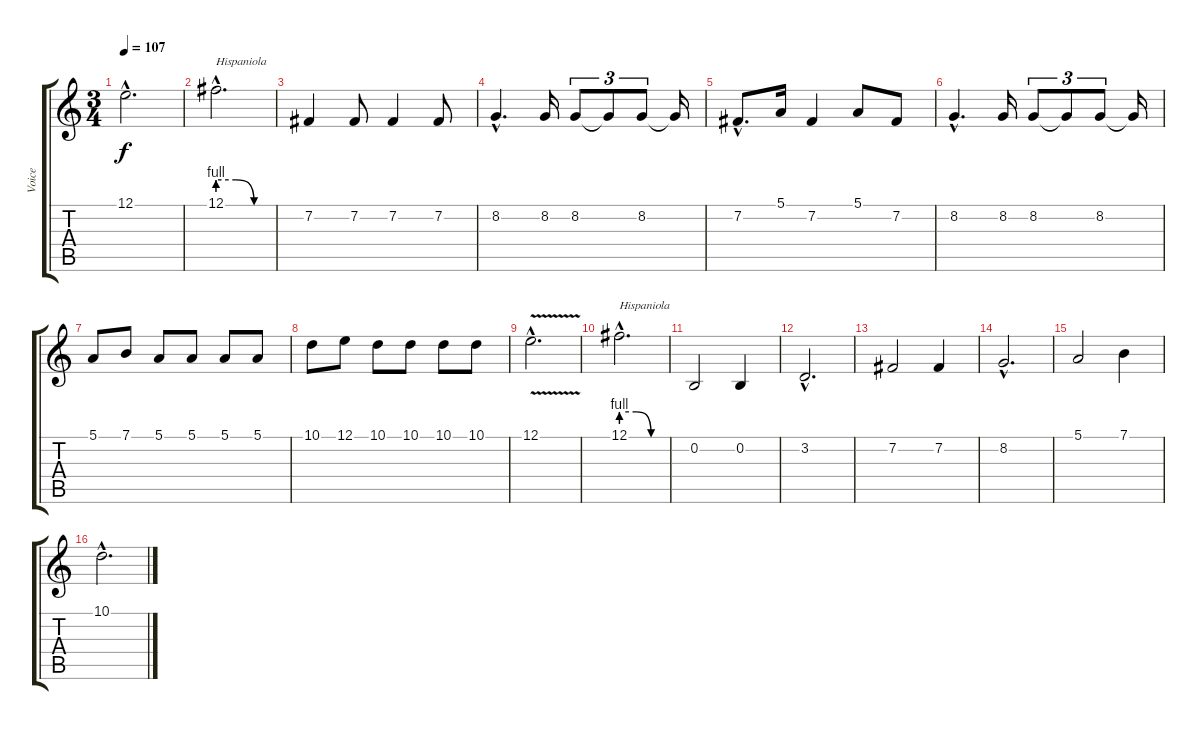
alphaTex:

\track ("Voice" "Voice") {instrument voiceoohs}
\staff {score tabs}
\tuning (E4 B3 G3 D3 A2 E2) {hide}
\ts (3 4)
\tempo 107
\clef g2
\ks c
12.1{hac}.2{d dy f} |
12.1{be (custom 0 4 20 4 40 0 60 0) hac}.2{d txt "Hispaniola"} |
7.2.4 7.2.8 7.2.4 7.2.8 |
8.2{hac}.4{d} 8.2.16 8.2.8{tu (3 2)} 8.2{t}.8{tu (3 2)} 8.2.8{tu (3 2)} 8.2{t}.16 |
7.2{hac}.8{d} 5.1.16 7.2.4 5.1.8 7.2.8 |
8.2{hac}.4{d} 8.2.16 8.2.8{tu (3 2)} 8.2{t}.8{tu (3 2)} 8.2.8{tu (3 2)} 8.2{t}.16 |
5.1.8 7.1.8 5.1.8 5.1.8 5.1.8 5.1.8 |
10.1.8 12.1.8 10.1.8 10.1.8 10.1.8 10.1.8 |
12.1{v hac}.2{d} |
12.1{be (custom 0 4 20 4 40 0 60 0) hac}.2{d txt "Hispaniola"} |
0.2.2 0.2.4 |
3.2{hac}.2{d} |
7.2.2 7.2.4 |
8.2{hac}.2{d} |
5.1.2 7.1.4 |
10.1{hac}.2{d}
